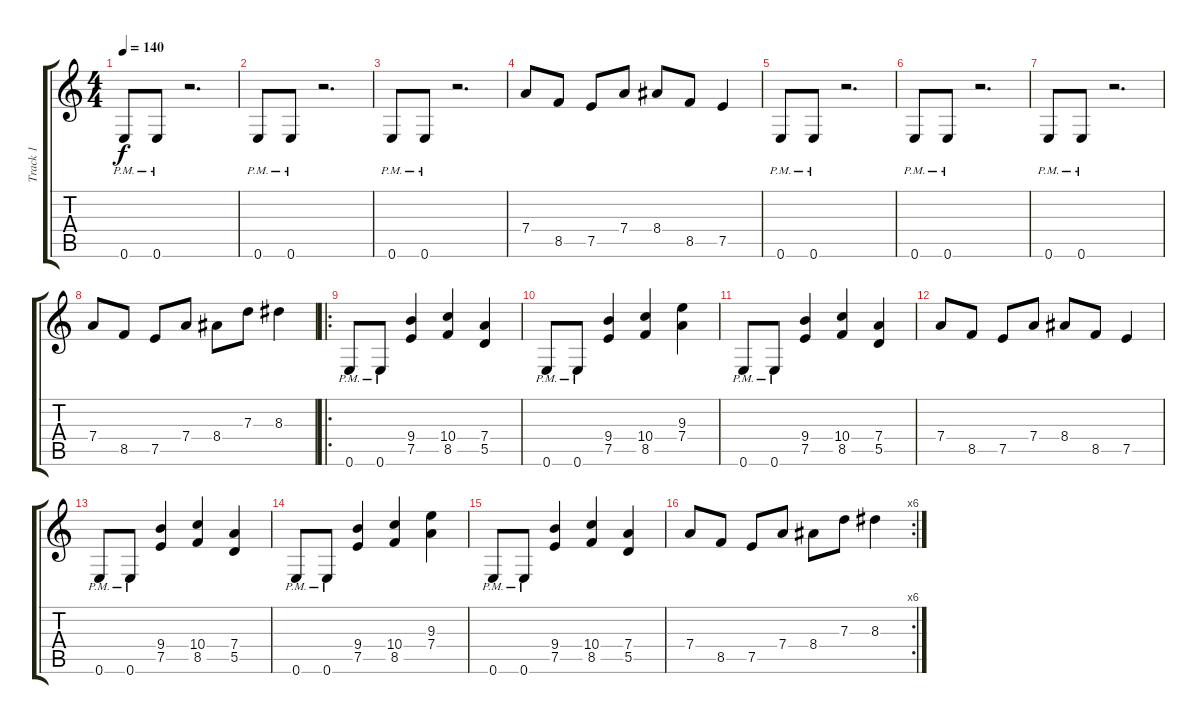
\track ("Track 1" "Track 1") {instrument distortionguitar}
\staff {score tabs}
\tuning (E4 B3 G3 D3 A2 E2) {hide}
\ts (4 4)
\tempo 140
\clef g2
\ks c
0.6{pm}.8{dy f} 0.6{pm}.8 r.2{d} |
0.6{pm}.8 0.6{pm}.8 r.2{d} |
0.6{pm}.8 0.6{pm}.8 r.2{d} |
7.4.8 8.5.8 7.5.8 7.4.8 8.4.8 8.5.8 7.5.4 |
0.6{pm}.8 0.6{pm}.8 r.2{d} |
0.6{pm}.8 0.6{pm}.8 r.2{d} |
0.6{pm}.8 0.6{pm}.8 r.2{d} |
7.4.8 8.5.8 7.5.8 7.4.8 8.4.8 7.3.8 8.3.4 |
\ro
0.6{pm}.8 0.6{pm}.8 (9.4 7.5).4 (10.4 8.5).4 (7.4 5.5).4 |
0.6{pm}.8 0.6{pm}.8 (9.4 7.5).4 (10.4 8.5).4 (9.3 7.4).4 |
0.6{pm}.8 0.6{pm}.8 (9.4 7.5).4 (10.4 8.5).4 (7.4 5.5).4 |
7.4.8 8.5.8 7.5.8 7.4.8 8.4.8 8.5.8 7.5.4 |
0.6{pm}.8 0.6{pm}.8 (9.4 7.5).4 (10.4 8.5).4 (7.4 5.5).4 |
0.6{pm}.8 0.6{pm}.8 (9.4 7.5).4 (10.4 8.5).4 (9.3 7.4).4 |
0.6{pm}.8 0.6{pm}.8 (9.4 7.5).4 (10.4 8.5).4 (7.4 5.5).4 |
\rc 6
7.4.8 8.5.8 7.5.8 7.4.8 8.4.8 7.3.8 8.3.4
